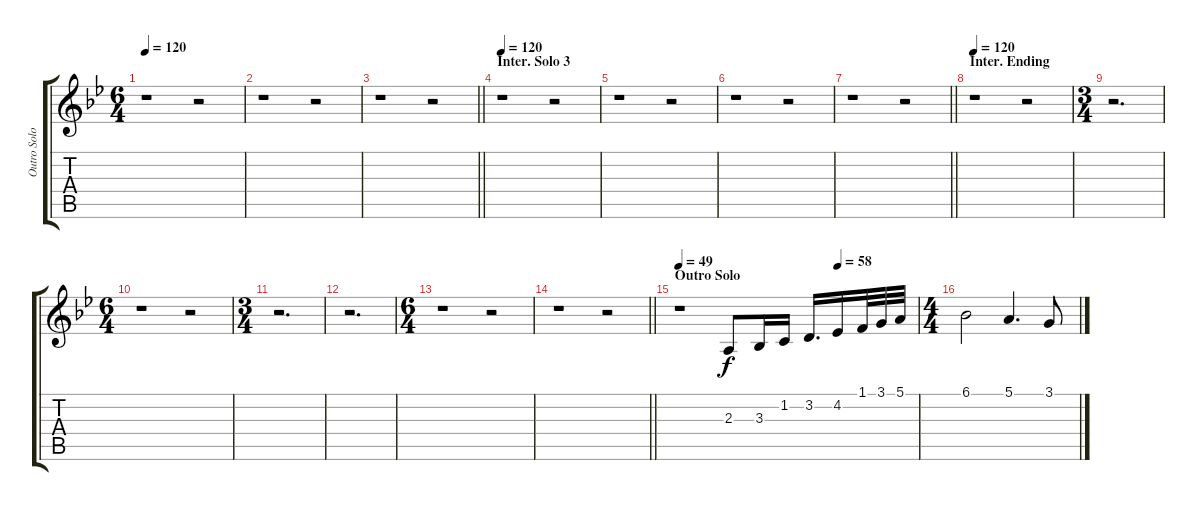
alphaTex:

\track ("Outro Solo" "Outro Solo") {instrument cello}
\staff {score tabs}
\tuning (E4 B3 G3 D3 A2 E2) {hide}
\ts (6 4)
\tempo 120
\clef g2
\ks bb
r.1{dy f} r.2 |
r.1 r.2 |
\barLineRight lightlight
r.1 r.2 |
\section ("" "Inter. Solo 3")
\tempo 120
r.1 r.2 |
r.1 r.2 |
r.1 r.2 |
\barLineRight lightlight
r.1 r.2 |
\section ("" "Inter. Ending")
\tempo 120
r.1 r.2 |
\ts (3 4)
r.2{d} |
\ts (6 4)
r.1 r.2 |
\ts (3 4)
r.2{d} |
r.2{d} |
\ts (6 4)
r.1 r.2 |
\barLineRight lightlight
r.1 r.2 |
\section ("" "Outro Solo")
\tempo 49
\tempo (58 0.6666666666666666)
r.1 2.3.8 3.3.16 1.2.16 3.2.16{d} 4.2.16 1.1.32 3.1.32 5.1.32 |
\ts (4 4)
6.1.2 5.1.4{d} 3.1.8
